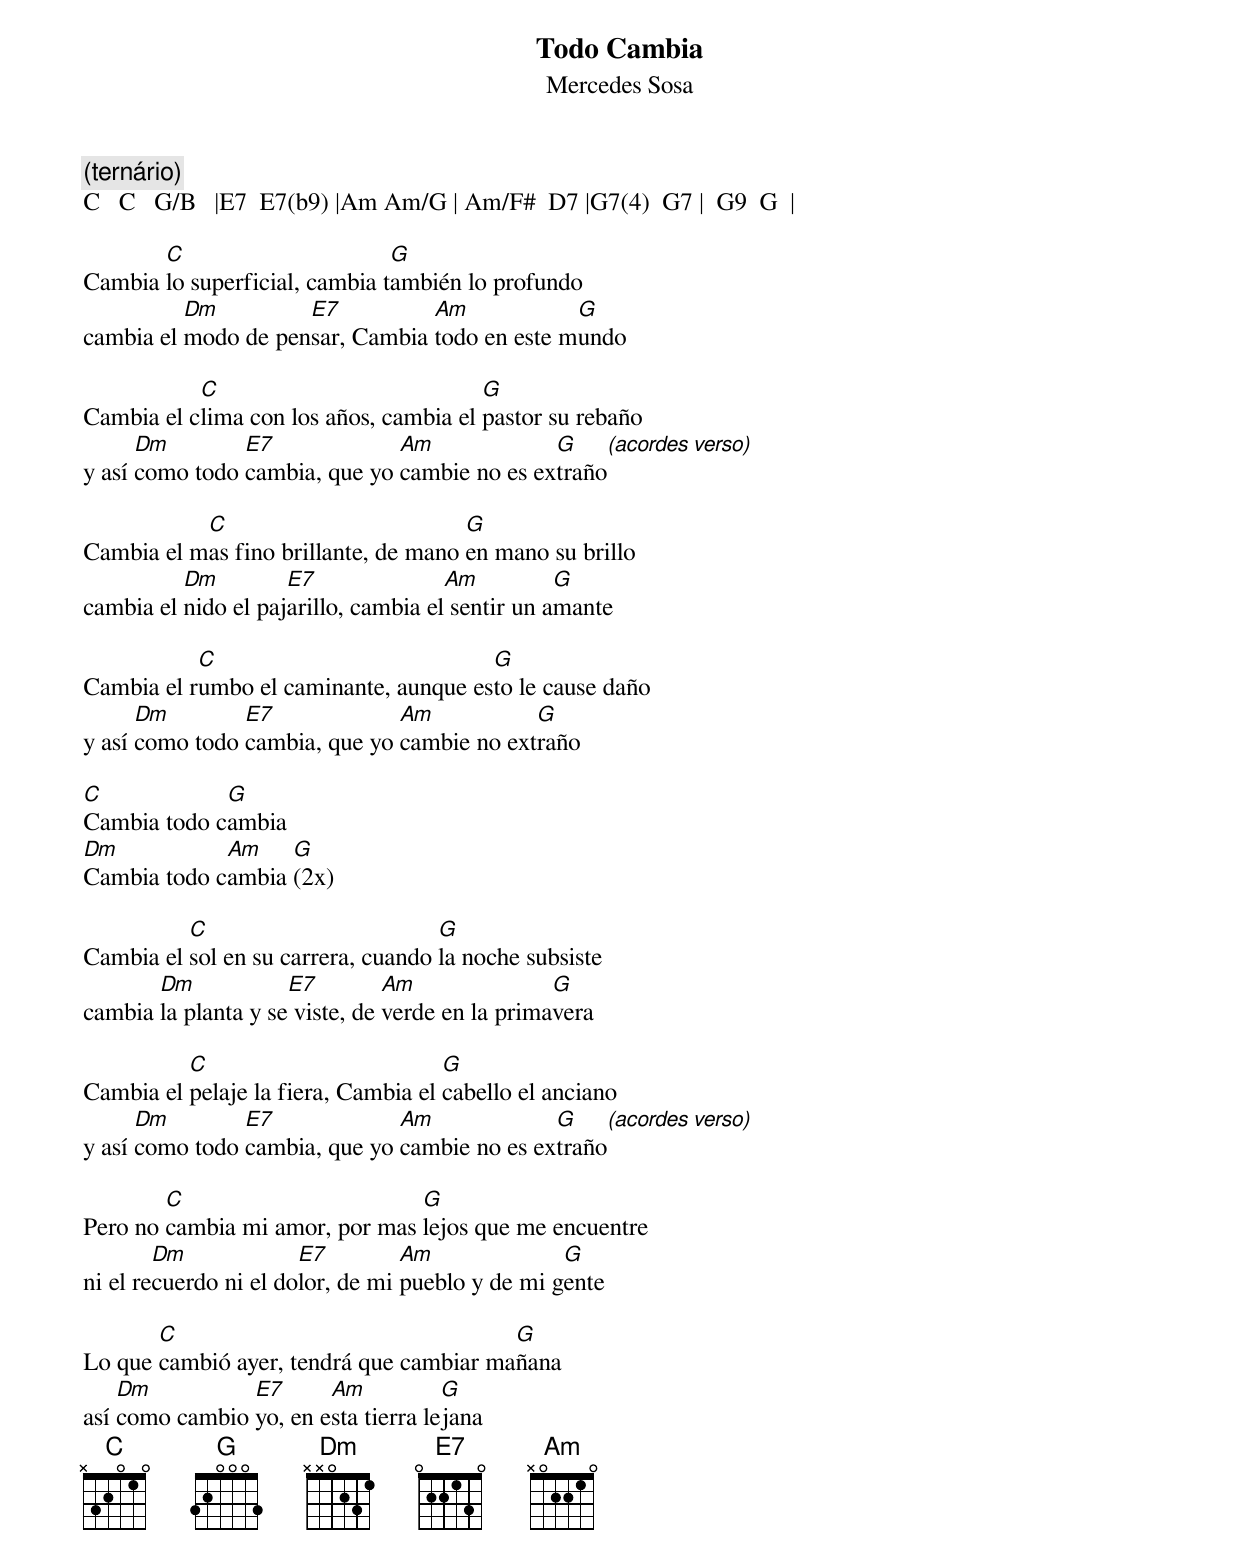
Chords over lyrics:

Todo Cambia
Mercedes Sosa

(ternário)
C   C   G/B   |E7  E7(b9) |Am Am/G | Am/F#  D7 |G7(4)  G7 |  G9  G  |

       C                       G
Cambia lo superficial, cambia también lo profundo
          Dm         E7          Am            G
cambia el modo de pensar, Cambia todo en este mundo

           C                            G
Cambia el clima con los años, cambia el pastor su rebaño
      Dm        E7             Am             G     (acordes verso)
y así como todo cambia, que yo cambie no es extraño

           C                          G
Cambia el mas fino brillante, de mano en mano su brillo
          Dm         E7               Am          G
cambia el nido el pajarillo, cambia el sentir un amante

           C                           G
Cambia el rumbo el caminante, aunque esto le cause daño
      Dm        E7             Am           G
y así como todo cambia, que yo cambie no extraño

C            G
Cambia todo cambia
Dm           Am    G
Cambia todo cambia (2x)

          C                         G
Cambia el sol en su carrera, cuando la noche subsiste
       Dm            E7         Am               G
cambia la planta y se viste, de verde en la primavera

          C                          G
Cambia el pelaje la fiera, Cambia el cabello el anciano
      Dm        E7             Am             G      (acordes verso)
y así como todo cambia, que yo cambie no es extraño

        C                       G
Pero no cambia mi amor, por mas lejos que me encuentre
        Dm             E7         Am              G
ni el recuerdo ni el dolor, de mi pueblo y de mi gente

       C                                 G
Lo que cambió ayer, tendrá que cambiar mañana
    Dm          E7      Am           G
así como cambio yo, en esta tierra lejana
